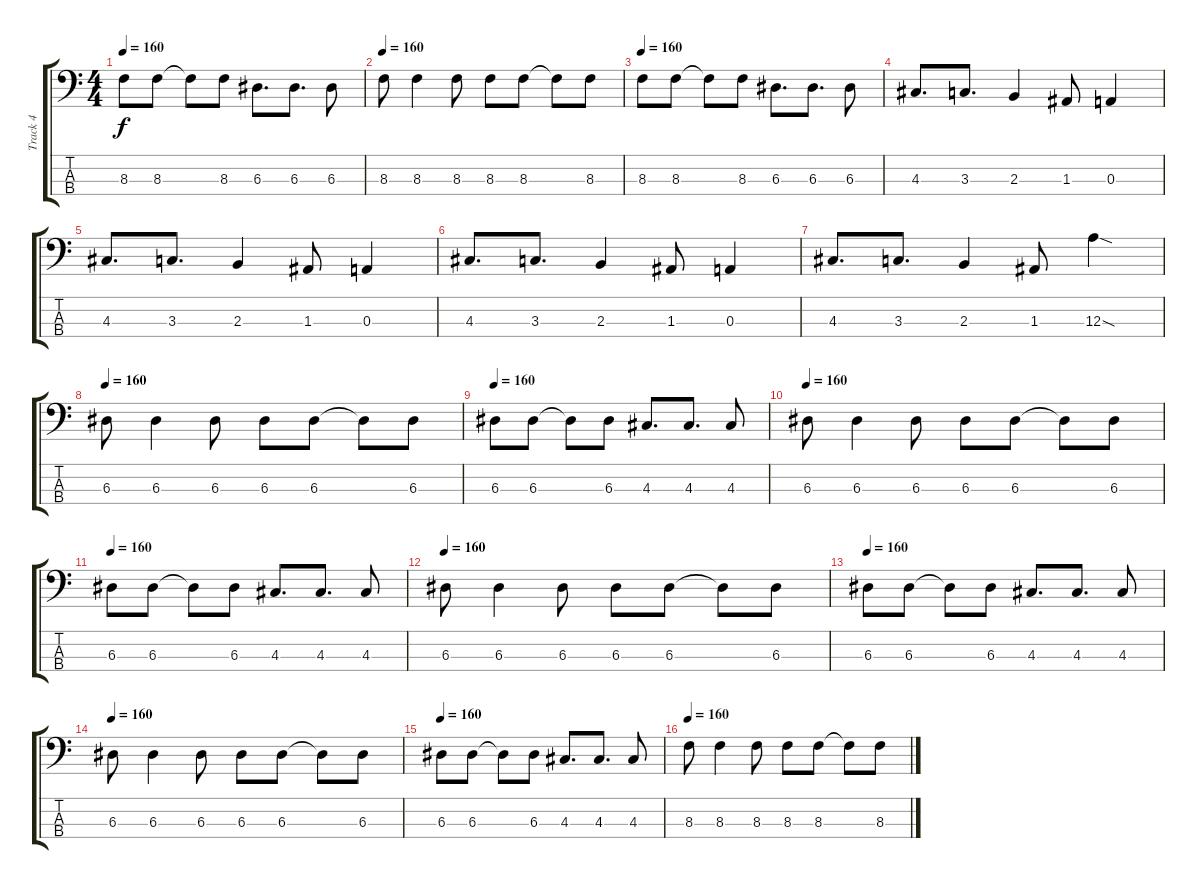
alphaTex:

\track ("Track 4" "Track 4") {instrument electricbassfinger}
\staff {score tabs}
\tuning (G2 D2 A1 E1) {hide}
\ts (4 4)
\tempo 160
\clef f4
\ks c
8.3.8{dy f} 8.3.8 8.3{t}.8 8.3.8 6.3.8{d} 6.3.8{d} 6.3.8 |
\tempo 160
8.3.8 8.3.4 8.3.8 8.3.8 8.3.8 8.3{t}.8 8.3.8 |
\tempo 160
8.3.8 8.3.8 8.3{t}.8 8.3.8 6.3.8{d} 6.3.8{d} 6.3.8 |
4.3.8{d} 3.3.8{d} 2.3.4 1.3.8 0.3.4 |
4.3.8{d} 3.3.8{d} 2.3.4 1.3.8 0.3.4 |
4.3.8{d} 3.3.8{d} 2.3.4 1.3.8 0.3.4 |
4.3.8{d} 3.3.8{d} 2.3.4 1.3.8 12.3{sod}.4 |
\tempo 160
6.3.8 6.3.4 6.3.8 6.3.8 6.3.8 6.3{t}.8 6.3.8 |
\tempo 160
6.3.8 6.3.8 6.3{t}.8 6.3.8 4.3.8{d} 4.3.8{d} 4.3.8 |
\tempo 160
6.3.8 6.3.4 6.3.8 6.3.8 6.3.8 6.3{t}.8 6.3.8 |
\tempo 160
6.3.8 6.3.8 6.3{t}.8 6.3.8 4.3.8{d} 4.3.8{d} 4.3.8 |
\tempo 160
6.3.8 6.3.4 6.3.8 6.3.8 6.3.8 6.3{t}.8 6.3.8 |
\tempo 160
6.3.8 6.3.8 6.3{t}.8 6.3.8 4.3.8{d} 4.3.8{d} 4.3.8 |
\tempo 160
6.3.8 6.3.4 6.3.8 6.3.8 6.3.8 6.3{t}.8 6.3.8 |
\tempo 160
6.3.8 6.3.8 6.3{t}.8 6.3.8 4.3.8{d} 4.3.8{d} 4.3.8 |
\tempo 160
8.3.8 8.3.4 8.3.8 8.3.8 8.3.8 8.3{t}.8 8.3.8
